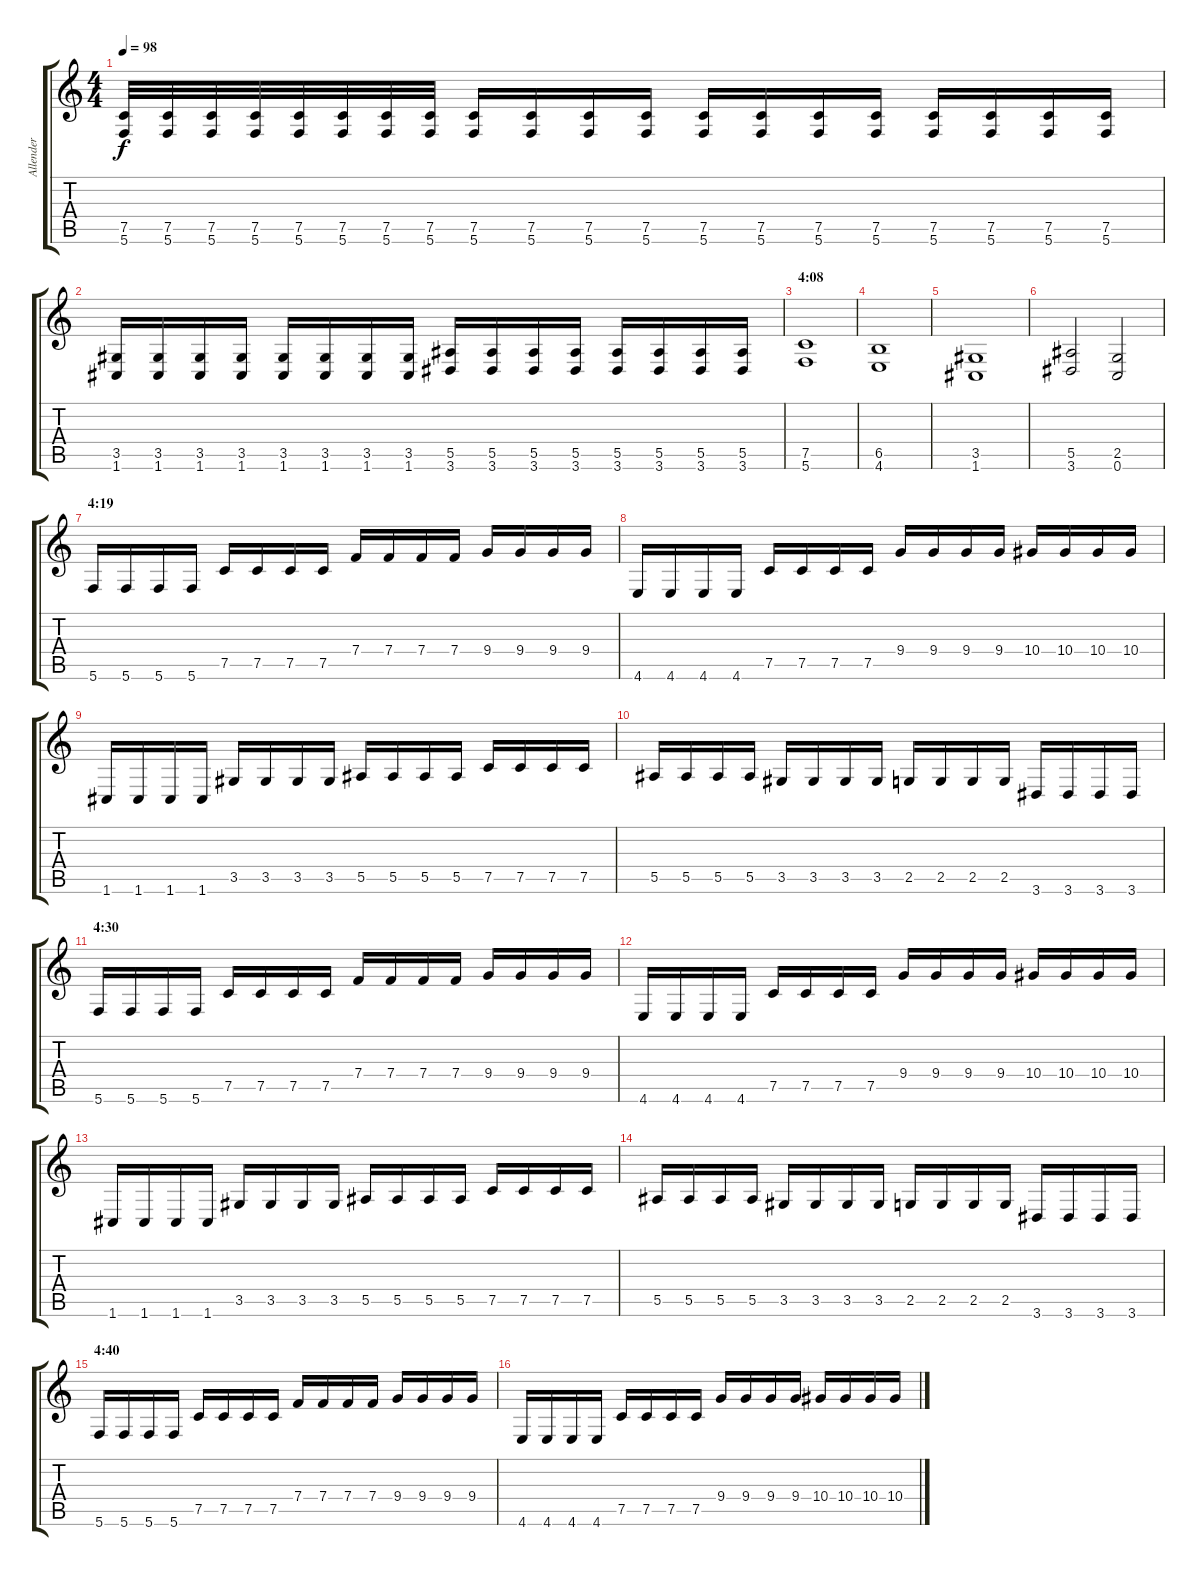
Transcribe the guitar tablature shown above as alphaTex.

\track ("Allender" "Allender") {instrument distortionguitar}
\staff {score tabs}
\tuning (C4 G3 Eb3 Bb2 F2 C2) {hide}
\ts (4 4)
\tempo 98
\clef g2
\ks c
(7.5 5.6).32{dy f} (7.5 5.6).32 (7.5 5.6).32 (7.5 5.6).32 (7.5 5.6).32 (7.5 5.6).32 (7.5 5.6).32 (7.5 5.6).32 (7.5 5.6).16 (7.5 5.6).16 (7.5 5.6).16 (7.5 5.6).16 (7.5 5.6).16 (7.5 5.6).16 (7.5 5.6).16 (7.5 5.6).16 (7.5 5.6).16 (7.5 5.6).16 (7.5 5.6).16 (7.5 5.6).16 |
(3.5 1.6).16 (3.5 1.6).16 (3.5 1.6).16 (3.5 1.6).16 (3.5 1.6).16 (3.5 1.6).16 (3.5 1.6).16 (3.5 1.6).16 (5.5 3.6).16 (5.5 3.6).16 (5.5 3.6).16 (5.5 3.6).16 (5.5 3.6).16 (5.5 3.6).16 (5.5 3.6).16 (5.5 3.6).16 |
\section ("" "4:08")
(7.5 5.6).1 |
(6.5 4.6).1 |
(3.5 1.6).1 |
(5.5 3.6).2 (2.5 0.6).2 |
\section ("" "4:19")
5.6.16 5.6.16 5.6.16 5.6.16 7.5.16 7.5.16 7.5.16 7.5.16 7.4.16 7.4.16 7.4.16 7.4.16 9.4.16 9.4.16 9.4.16 9.4.16 |
4.6.16 4.6.16 4.6.16 4.6.16 7.5.16 7.5.16 7.5.16 7.5.16 9.4.16 9.4.16 9.4.16 9.4.16 10.4.16 10.4.16 10.4.16 10.4.16 |
1.6.16 1.6.16 1.6.16 1.6.16 3.5.16 3.5.16 3.5.16 3.5.16 5.5.16 5.5.16 5.5.16 5.5.16 7.5.16 7.5.16 7.5.16 7.5.16 |
5.5.16 5.5.16 5.5.16 5.5.16 3.5.16 3.5.16 3.5.16 3.5.16 2.5.16 2.5.16 2.5.16 2.5.16 3.6.16 3.6.16 3.6.16 3.6.16 |
\section ("" "4:30")
5.6.16 5.6.16 5.6.16 5.6.16 7.5.16 7.5.16 7.5.16 7.5.16 7.4.16 7.4.16 7.4.16 7.4.16 9.4.16 9.4.16 9.4.16 9.4.16 |
4.6.16 4.6.16 4.6.16 4.6.16 7.5.16 7.5.16 7.5.16 7.5.16 9.4.16 9.4.16 9.4.16 9.4.16 10.4.16 10.4.16 10.4.16 10.4.16 |
1.6.16 1.6.16 1.6.16 1.6.16 3.5.16 3.5.16 3.5.16 3.5.16 5.5.16 5.5.16 5.5.16 5.5.16 7.5.16 7.5.16 7.5.16 7.5.16 |
5.5.16 5.5.16 5.5.16 5.5.16 3.5.16 3.5.16 3.5.16 3.5.16 2.5.16 2.5.16 2.5.16 2.5.16 3.6.16 3.6.16 3.6.16 3.6.16 |
\section ("" "4:40")
5.6.16 5.6.16 5.6.16 5.6.16 7.5.16 7.5.16 7.5.16 7.5.16 7.4.16 7.4.16 7.4.16 7.4.16 9.4.16 9.4.16 9.4.16 9.4.16 |
4.6.16 4.6.16 4.6.16 4.6.16 7.5.16 7.5.16 7.5.16 7.5.16 9.4.16 9.4.16 9.4.16 9.4.16 10.4.16 10.4.16 10.4.16 10.4.16
